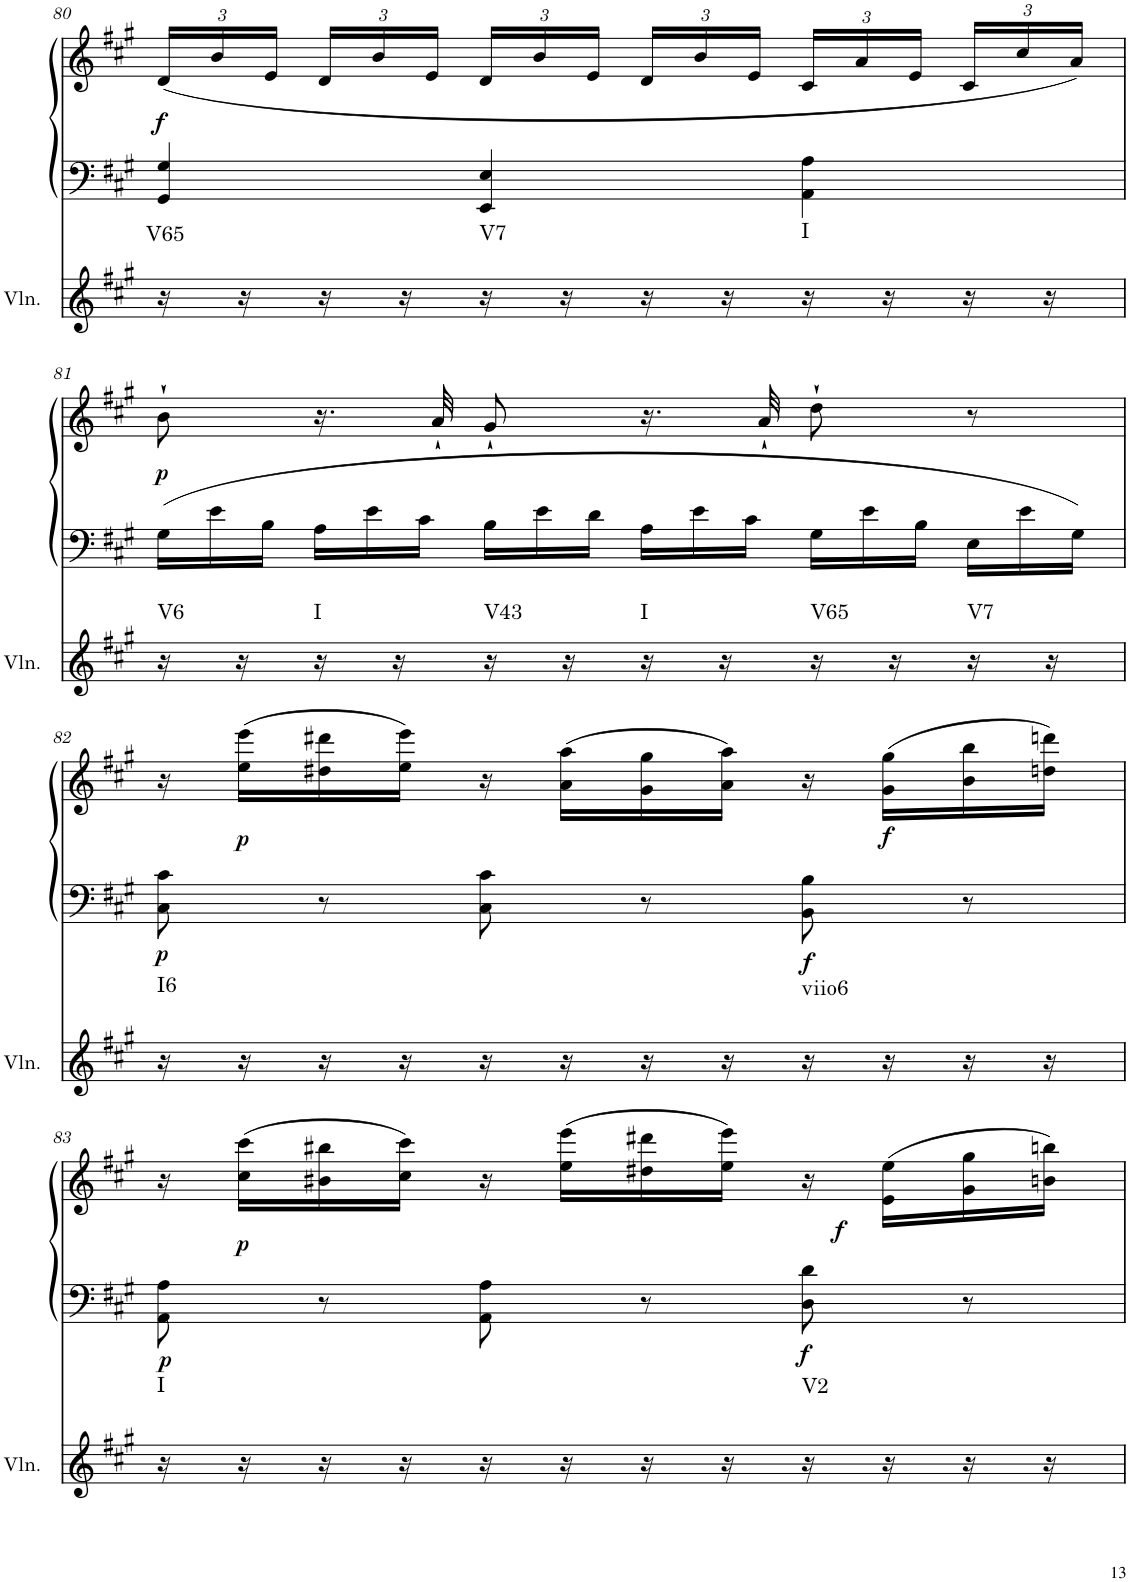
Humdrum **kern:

**kern	**harte	**kern	**kern	**dynam
*part2	*part2	*part1	*part1	*part1
*staff3	*	*staff2	*staff1	*staff1/2
*I"Violin	*	*I"unbenannt2	*	*
*I'Vln.	*	*	*	*
!!LO:PB:g=z
*clefG2	*	*clefF4	*clefG2	*
*k[f#c#g#]	*	*k[f#c#g#]	*k[f#c#g#]	*
*M3/4	*	*M3/4	*M3/4	*
*	*	*	*Xbrackettup	*
=80	=80	=80	=80	=80
!	!LO:H:kt=V65	!	!	!LO:DY:b
16r	N	4GG#/ 4G#/	(24d/LL	f
.	.	.	24b/	.
16r	.	.	.	.
.	.	.	24e/JJ	.
16r	.	.	24d/LL	.
.	.	.	24b/	.
16r	.	.	.	.
.	.	.	24e/JJ	.
!	!LO:H:kt=V7	!	!	!
16r	N	4EE/ 4E/	24d/LL	.
.	.	.	24b/	.
16r	.	.	.	.
.	.	.	24e/JJ	.
16r	.	.	24d/LL	.
.	.	.	24b/	.
16r	.	.	.	.
.	.	.	24e/JJ	.
!	!LO:H:kt=I	!	!	!
16r	N	4AA\ 4A\	24c#/LL	.
.	.	.	24a/	.
16r	.	.	.	.
.	.	.	24e/JJ	.
16r	.	.	24c#/LL	.
.	.	.	24cc#/	.
16r	.	.	.	.
.	.	.	24a/JJ)	.
!!LO:LB:g=z
=81	=81	=81	=81	=81
*	*	*Xbrackettup	*	*
!	!LO:H:kt=V6	!	!	!LO:DY:b
16r	N	24G#\LL	8b`\	p
.	.	24e\	.	.
16r	.	.	.	.
.	.	24B\JJ	.	.
!	!LO:H:kt=I	!	!	!
16r	N	24A\LL	16.r	.
.	.	24e\	.	.
16r	.	.	.	.
.	.	24c#\JJ	.	.
.	.	.	32a`/	.
!	!LO:H:kt=V43	!	!	!
16r	N	24B\LL	8g#`/	.
.	.	24e\	.	.
16r	.	.	.	.
.	.	24d\JJ	.	.
!	!LO:H:kt=I	!	!	!
16r	N	24A\LL	16.r	.
.	.	24e\	.	.
16r	.	.	.	.
.	.	24c#\JJ	.	.
.	.	.	32a`/	.
!	!LO:H:kt=V65	!	!	!
16r	N	24G#\LL	8dd`\	.
.	.	24e\	.	.
16r	.	.	.	.
.	.	24B\JJ	.	.
!	!LO:H:kt=V7	!	!	!
16r	N	24E\LL	8r	.
.	.	24e\	.	.
16r	.	.	.	.
.	.	24G#\JJ	.	.
!!LO:LB:g=z
=82	=82	=82	=82	=82
!	!LO:H:kt=I6	!	!	!LO:DY:b=2
16r	N	8C#\ 8c#\	16r	p
!	!	!	!	!LO:DY:b
16r	.	.	(16ee\ 16eee\LL	p
16r	.	8r	16dd#X\ 16ddd#X\	.
16r	.	.	16ee\ 16eee\JJ)	.
16r	.	8C#\ 8c#\	16r	.
16r	.	.	(16a\ 16aa\LL	.
16r	.	8r	16g#\ 16gg#\	.
16r	.	.	16a\ 16aa\JJ)	.
!	!LO:H:kt=viio6	!	!	!LO:DY:b=2
16r	N	8BB\ 8B\	16r	f
!	!	!	!	!LO:DY:b
16r	.	.	(16g#\ 16gg#\LL	f
16r	.	8r	16b\ 16bb\	.
16r	.	.	16ddn\ 16dddn\JJ)	.
!!LO:LB:g=z
=83	=83	=83	=83	=83
!	!LO:H:kt=I	!	!	!LO:DY:b=2
16r	N	8AA\ 8A\	16r	p
!	!	!	!	!LO:DY:b
16r	.	.	(16cc#\ 16ccc#\LL	p
16r	.	8r	16b#X\ 16bb#X\	.
16r	.	.	16cc#\ 16ccc#\JJ)	.
16r	.	8AA\ 8A\	16r	.
16r	.	.	(16ee\ 16eee\LL	.
16r	.	8r	16dd#X\ 16ddd#X\	.
16r	.	.	16ee\ 16eee\JJ)	.
!	!	!	!	!LO:DY:a=2
!	!LO:H:kt=V2	!	!	!LO:DY:n=1:b=2
16r	N	8D\ 8d\	16r	f f
16r	.	.	(16e\ 16ee\LL	.
16r	.	8r	16g#\ 16gg#\	.
16r	.	.	16bn\ 16bbn\JJ)	.
=	=	=	=	=
*-	*-	*-	*-	*-
